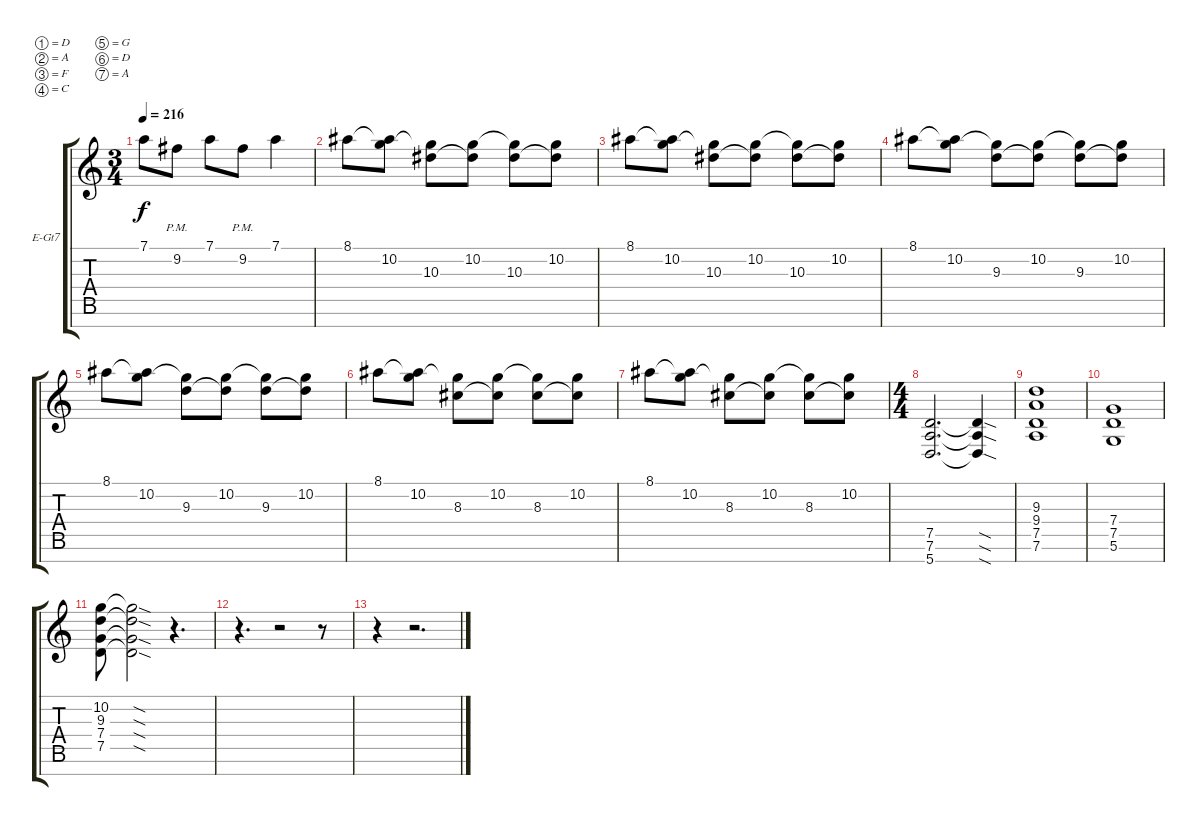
\bracketExtendMode groupsimilarinstruments
\firstSystemTrackNameOrientation horizontal
\otherSystemsTrackNameOrientation horizontal
\track ("Kévin Chartré" "E-Gt7") {instrument distortionguitar}
\staff {score tabs}
\tuning (D4 A3 F3 C3 G2 D2 A1)
\ts (3 4)
\tempo 216
\clef g2
\ks c
7.1.8{dy f} 9.2{pm}.8 7.1.8 9.2{pm}.8 7.1.4 |
8.1.8 (8.1{t} 10.2).8 (10.2{t} 10.3).8 (10.2 10.3{t}).8 (10.2{t} 10.3).8 (10.2 10.3{t}).8 |
8.1.8 (8.1{t} 10.2).8 (10.2{t} 10.3).8 (10.2 10.3{t}).8 (10.2{t} 10.3).8 (10.2 10.3{t}).8 |
8.1.8 (8.1{t} 10.2).8 (10.2{t} 9.3).8 (10.2 9.3{t}).8 (10.2{t} 9.3).8 (10.2 9.3{t}).8 |
8.1.8 (8.1{t} 10.2).8 (10.2{t} 9.3).8 (10.2 9.3{t}).8 (10.2{t} 9.3).8 (10.2 9.3{t}).8 |
8.1.8 (8.1{t} 10.2).8 (10.2{t} 8.3).8 (10.2 8.3{t}).8 (10.2{t} 8.3).8 (10.2 8.3{t}).8 |
8.1.8 (8.1{t} 10.2).8 (10.2{t} 8.3).8 (10.2 8.3{t}).8 (10.2{t} 8.3).8 (10.2 8.3{t}).8 |
\ts (4 4)
\beaming (8 2 2 2 2)
(7.5 7.6 5.7).2{d} (7.5{sod t} 7.6{sod t} 5.7{sod t}).4 |
(9.3 9.4 7.5 7.6).1 |
(7.4 7.5 5.6).1 |
(10.2 9.3 7.4 7.5).8 (10.2{sod t} 9.3{sod t} 7.4{sod t} 7.5{sod t}).2 r.4{d} |
r.4{d} r.2 r.8 |
r.4 r.2{d}
